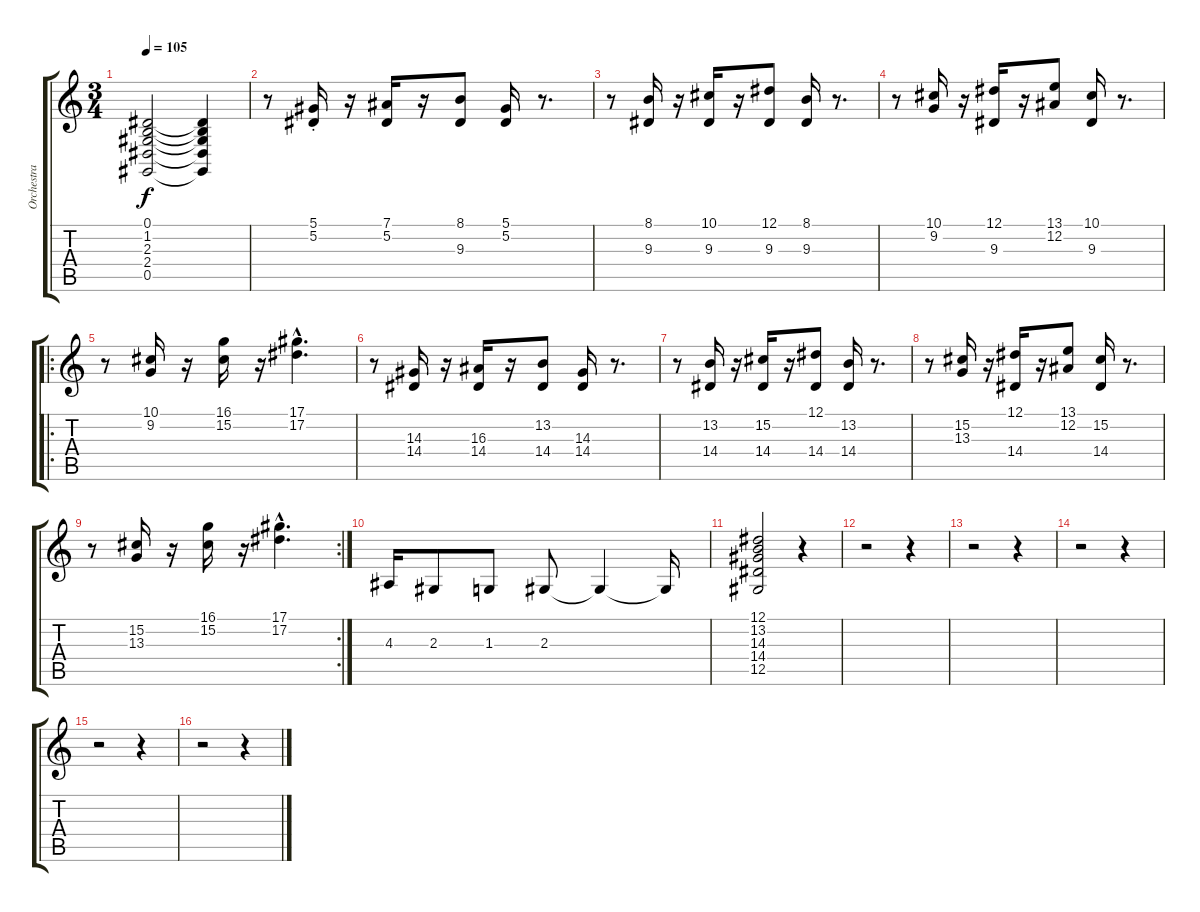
\track ("Orchestra Hit" "Orchestra ") {instrument orchestrahit}
\staff {score tabs}
\tuning (Eb4 Bb3 Gb3 Db3 Ab2 Eb2) {hide}
\ts (3 4)
\tempo 105
\clef g2
\ks c
(0.1 1.2 2.3 2.4 0.5).2{dy f instrument orchestrahit} (0.1{t} 1.2{t} 2.3{t} 2.4{t} 0.5{t}).4 |
r.8 (5.1{st} 5.2{st}).16 r.16 (7.1 5.2).16 r.16 (8.1 9.3).8 (5.1 5.2).16 r.8{d} |
r.8 (8.1 9.3).16 r.16 (10.1 9.3).16 r.16 (12.1 9.3).8 (8.1 9.3).16 r.8{d} |
r.8 (10.1 9.2).16 r.16 (12.1 9.3).16 r.16 (13.1 12.2).8 (10.1 9.3).16 r.8{d} |
\ro
r.8 (10.1 9.2).16 r.16 (16.1 15.2).16 r.16 (17.1{hac} 17.2{hac}).4{d} |
r.8 (14.3 14.4).16 r.16 (16.3 14.4).16 r.16 (13.2 14.4).8 (14.3 14.4).16 r.8{d} |
r.8 (13.2 14.4).16 r.16 (15.2 14.4).16 r.16 (12.1 14.4).8 (13.2 14.4).16 r.8{d} |
r.8 (15.2 13.3).16 r.16 (12.1 14.4).16 r.16 (13.1 12.2).8 (15.2 14.4).16 r.8{d} |
\rc 2
r.8 (15.2 13.3).16 r.16 (16.1 15.2).16 r.16 (17.1{hac} 17.2{hac}).4{d} |
4.3.16 2.3.8 1.3.8 2.3.8 2.3{t}.4 2.3{t}.16 |
(12.1 13.2 14.3 14.4 12.5).2 r.4 |
r.2 r.4 |
r.2 r.4 |
r.2 r.4 |
r.2 r.4 |
r.2 r.4
